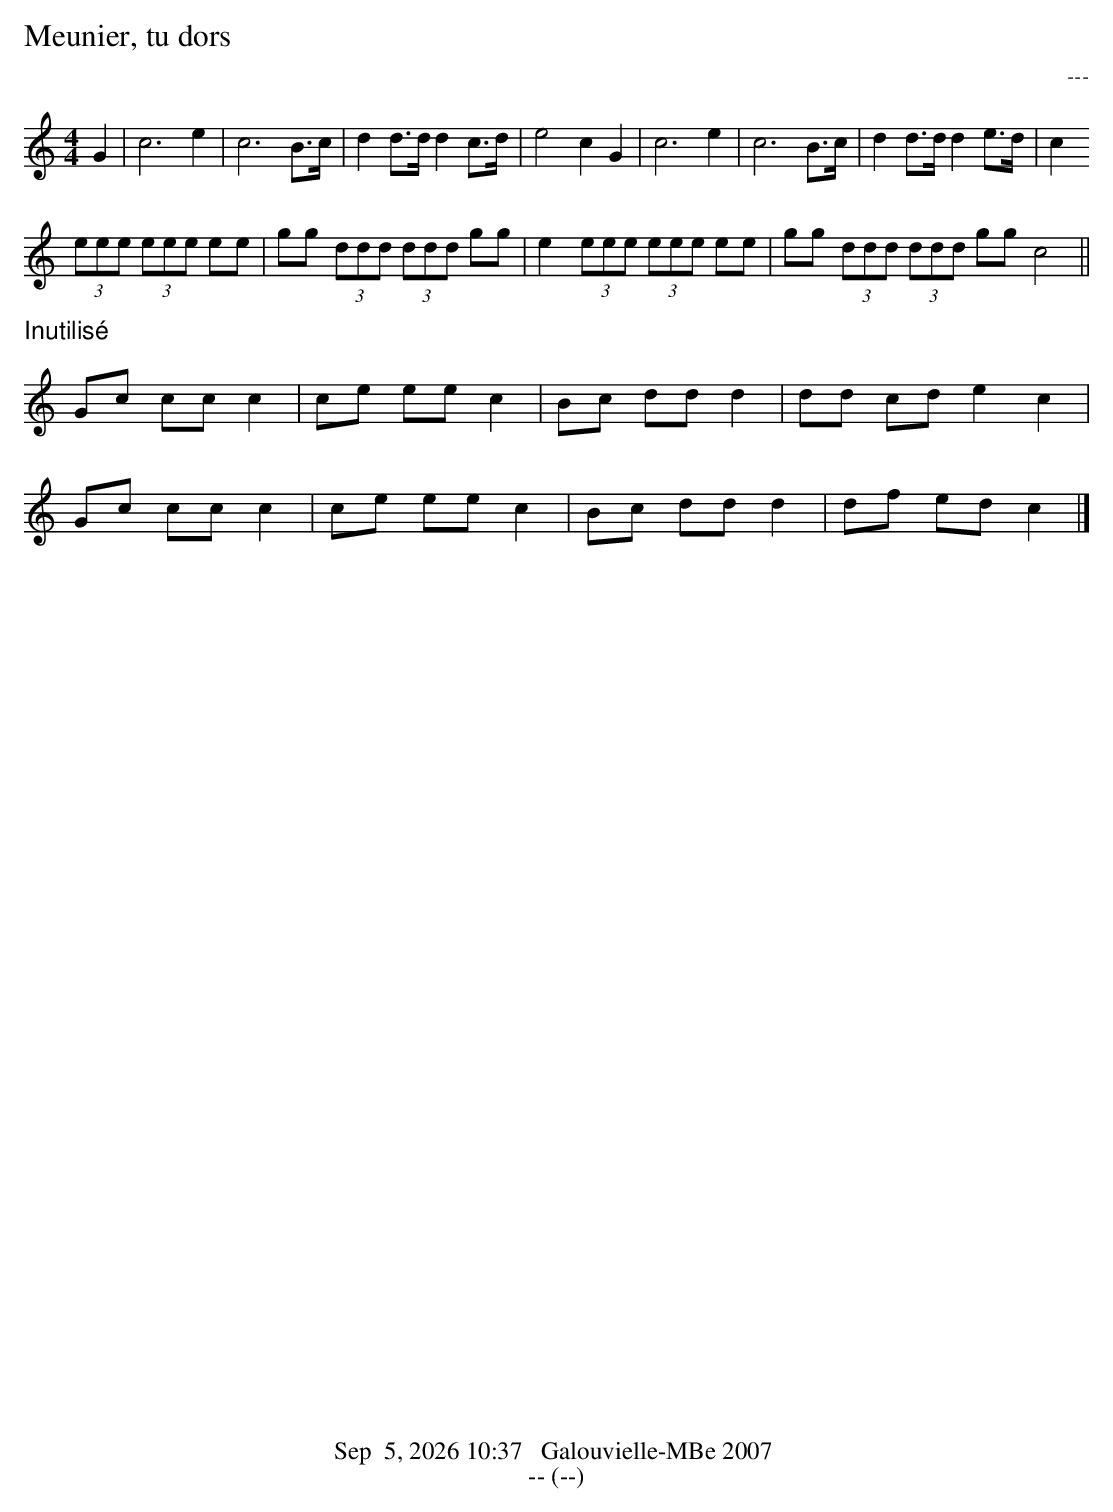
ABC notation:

X:1
T:Meunier, tu dors
M:4/4
L:1/4
K:Cmaj
V:1
G|c3 e|c3 B/2>c/2|d d/2>d/2 d c/2>d/2|e2 c G|c3 e|c3 B/2>c/2|d d/2>d/2 d e/2>d/2|c
(3e/2e/2e/2 (3e/2e/2e/2 e/2e/2|g/2g/2 (3d/2d/2d/2 (3d/2d/2d/2 g/2g/2|e (3e/2e/2e/2 (3e/2e/2e/2 e/2e/2|g/2g/2 (3d/2d/2d/2 (3d/2d/2d/2 g/2g/2 c2 ||
%%text Inutilisé
G/2c/2 c/2c/2 c|c/2e/2 e/2e/2 c|B/2c/2 d/2d/2 d|d/2d/2 c/2d/2 e c|
G/2c/2 c/2c/2 c|c/2e/2 e/2e/2 c|B/2c/2 d/2d/2 d|d/2f/2 e/2d/2 c|]
